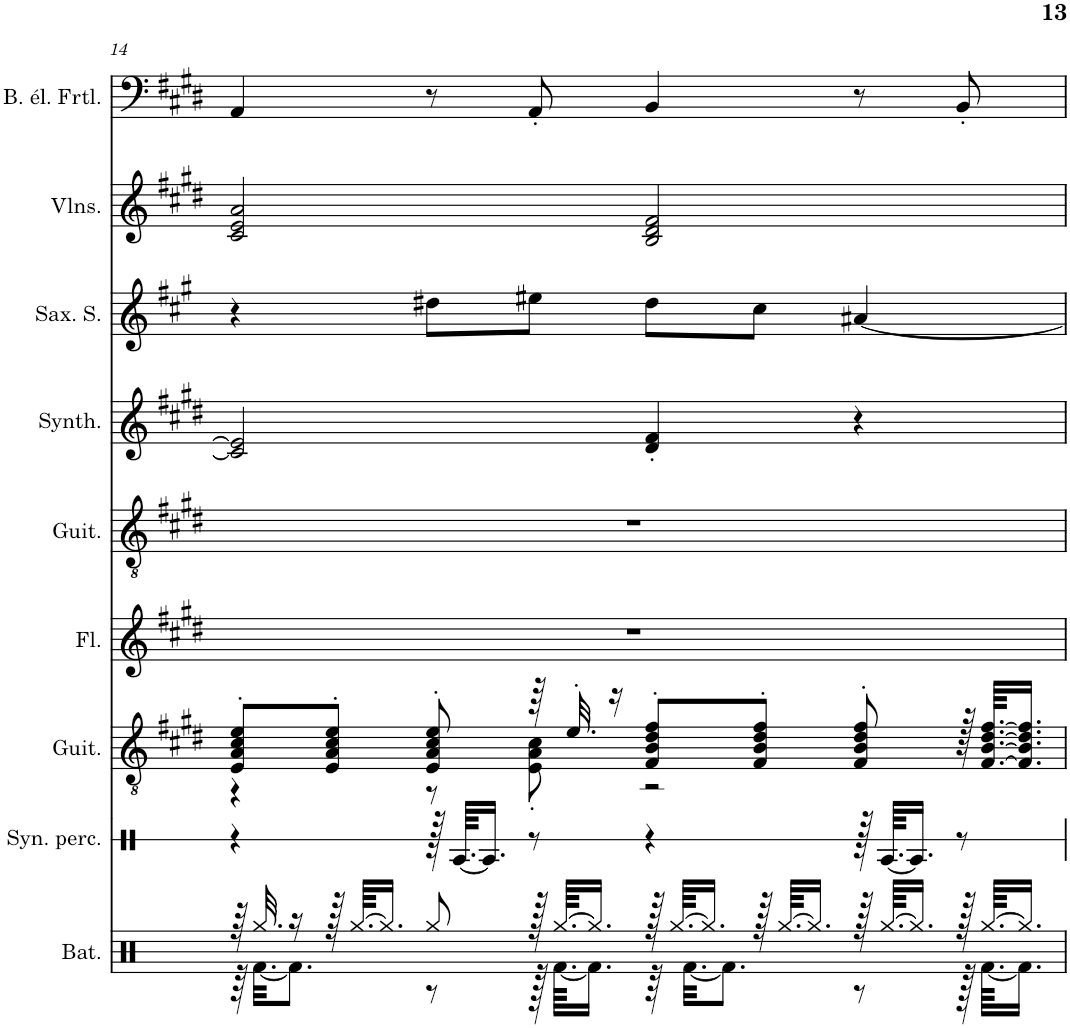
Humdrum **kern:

**kern	**kern	**kern	**kern	**kern	**kern	**kern	**kern	**kern
*part9	*part8	*part7	*part6	*part5	*part4	*part3	*part2	*part1
*staff9	*staff8	*staff7	*staff6	*staff5	*staff4	*staff3	*staff2	*staff1
*I"Batterie, Drums	*I"Synthétiseur de percussions, Drums	*I"Guitare acoustique, Acoustic Guitar (steel)	*I"Flûte, Flute	*I"Guitare acoustique, Acoustic Guitar (steel)	*I"Synthétiseur d'instruments à cordes, Synth Strings 1	*I"Saxophone Soprano	*I"Violons, String Ensemble 1	*I"Basse électrique fretless, Fretless Bass
*I'Bat.	*I'Syn. perc.	*I'Guit.	*I'Fl.	*I'Guit.	*I'Synth.	*I'Sax. S.	*I'Vlns.	*I'B. él. Frtl.
!!LO:PB:g=z
*clefX	*clefX	*clefGv2	*clefG2	*clefGv2	*clefG2	*clefG2	*clefG2	*clefF4
*	*	*	*	*	*	*Trd1c2	*	*Trd7c12
*k[]	*k[]	*k[f#c#g#d#]	*k[f#c#g#d#]	*k[f#c#g#d#]	*k[f#c#g#d#]	*k[f#c#g#]	*k[f#c#g#d#]	*k[f#c#g#d#]
*M4/4	*M4/4	*M4/4	*M4/4	*M4/4	*M4/4	*M4/4	*M4/4	*M4/4
=14	=14	=14	=14	=14	=14	=14	=14	=14
*^	*	*^	*	*	*	*	*	*
64r	64r	4r	8E/' 8A/' 8c#/' 8e/'L	4r	1r	1r	2c#/] 2e/]	4r	2c#/ 2e/ 2a/	4AA/
32.Rgg/	[32.Rf\KKL	.	.	.	.	.	.	.	.	.
16r	8.Rf\J]	.	.	.	.	.	.	.	.	.
128r	.	.	8E/' 8A/' 8c#/' 8e/'J	.	.	.	.	.	.	.
[64.Rgg/KKLL	.	.	.	.	.	.	.	.	.	.
16.Rgg/JJ]	.	.	.	.	.	.	.	.	.	.
8Rgg/	8r	128r	8E/' 8A/' 8c#/' 8e/'	8r	.	.	.	8dd#X\L	.	8r
.	.	[64.RA/KKLL	.	.	.	.	.	.	.	.
.	.	16.RA/JJ]	.	.	.	.	.	.	.	.
128r	128r	8r	64r	8E\' 8A\' 8c#\'	.	.	.	8ee#X\J	.	8AA'/
[64.Rgg/KKLL	[64.Rf\KKLL	.	.	.	.	.	.	.	.	.
.	.	.	32.e'/	.	.	.	.	.	.	.
16.Rgg/JJ]	16.Rf\JJ]	.	.	.	.	.	.	.	.	.
.	.	.	16r	.	.	.	.	.	.	.
128r	64r	4r	8F#/' 8B/' 8d#/' 8f#/'L	2r	.	.	4d#/' 4f#/'	8dd#\L	2B/ 2d#/ 2f#/	4BB/
[64.Rgg/KKLL	.	.	.	.	.	.	.	.	.	.
.	[32.Rf\KKL	.	.	.	.	.	.	.	.	.
16.Rgg/JJ]	.	.	.	.	.	.	.	.	.	.
.	8.Rf\J]	.	.	.	.	.	.	.	.	.
128r	.	.	8F#/' 8B/' 8d#/' 8f#/'J	.	.	.	.	8cc#\J	.	.
[64.Rgg/KKLL	.	.	.	.	.	.	.	.	.	.
16.Rgg/JJ]	.	.	.	.	.	.	.	.	.	.
128r	8r	128r	8F#/' 8B/' 8d#/' 8f#/'	.	.	.	4r	[4a#X/	.	8r
[64.Rgg/KKLL	.	[64.RA/KKLL	.	.	.	.	.	.	.	.
16.Rgg/JJ]	.	16.RA/JJ]	.	.	.	.	.	.	.	.
128r	128r	8r	128r	.	.	.	.	.	.	8BB'/
[64.Rgg/KKLL	[64.Rf\KKLL	.	[64.F#/ [64.B/ [64.d#/ [64.f#/KKLL	.	.	.	.	.	.	.
16.Rgg/JJ]	16.Rf\JJ]	.	16.F#/] 16.B/] 16.d#/] 16.f#/]JJ	.	.	.	.	.	.	.
*v	*v	*	*v	*v	*	*	*	*	*	*
=	=	=	=	=	=	=	=	=
*-	*-	*-	*-	*-	*-	*-	*-	*-
